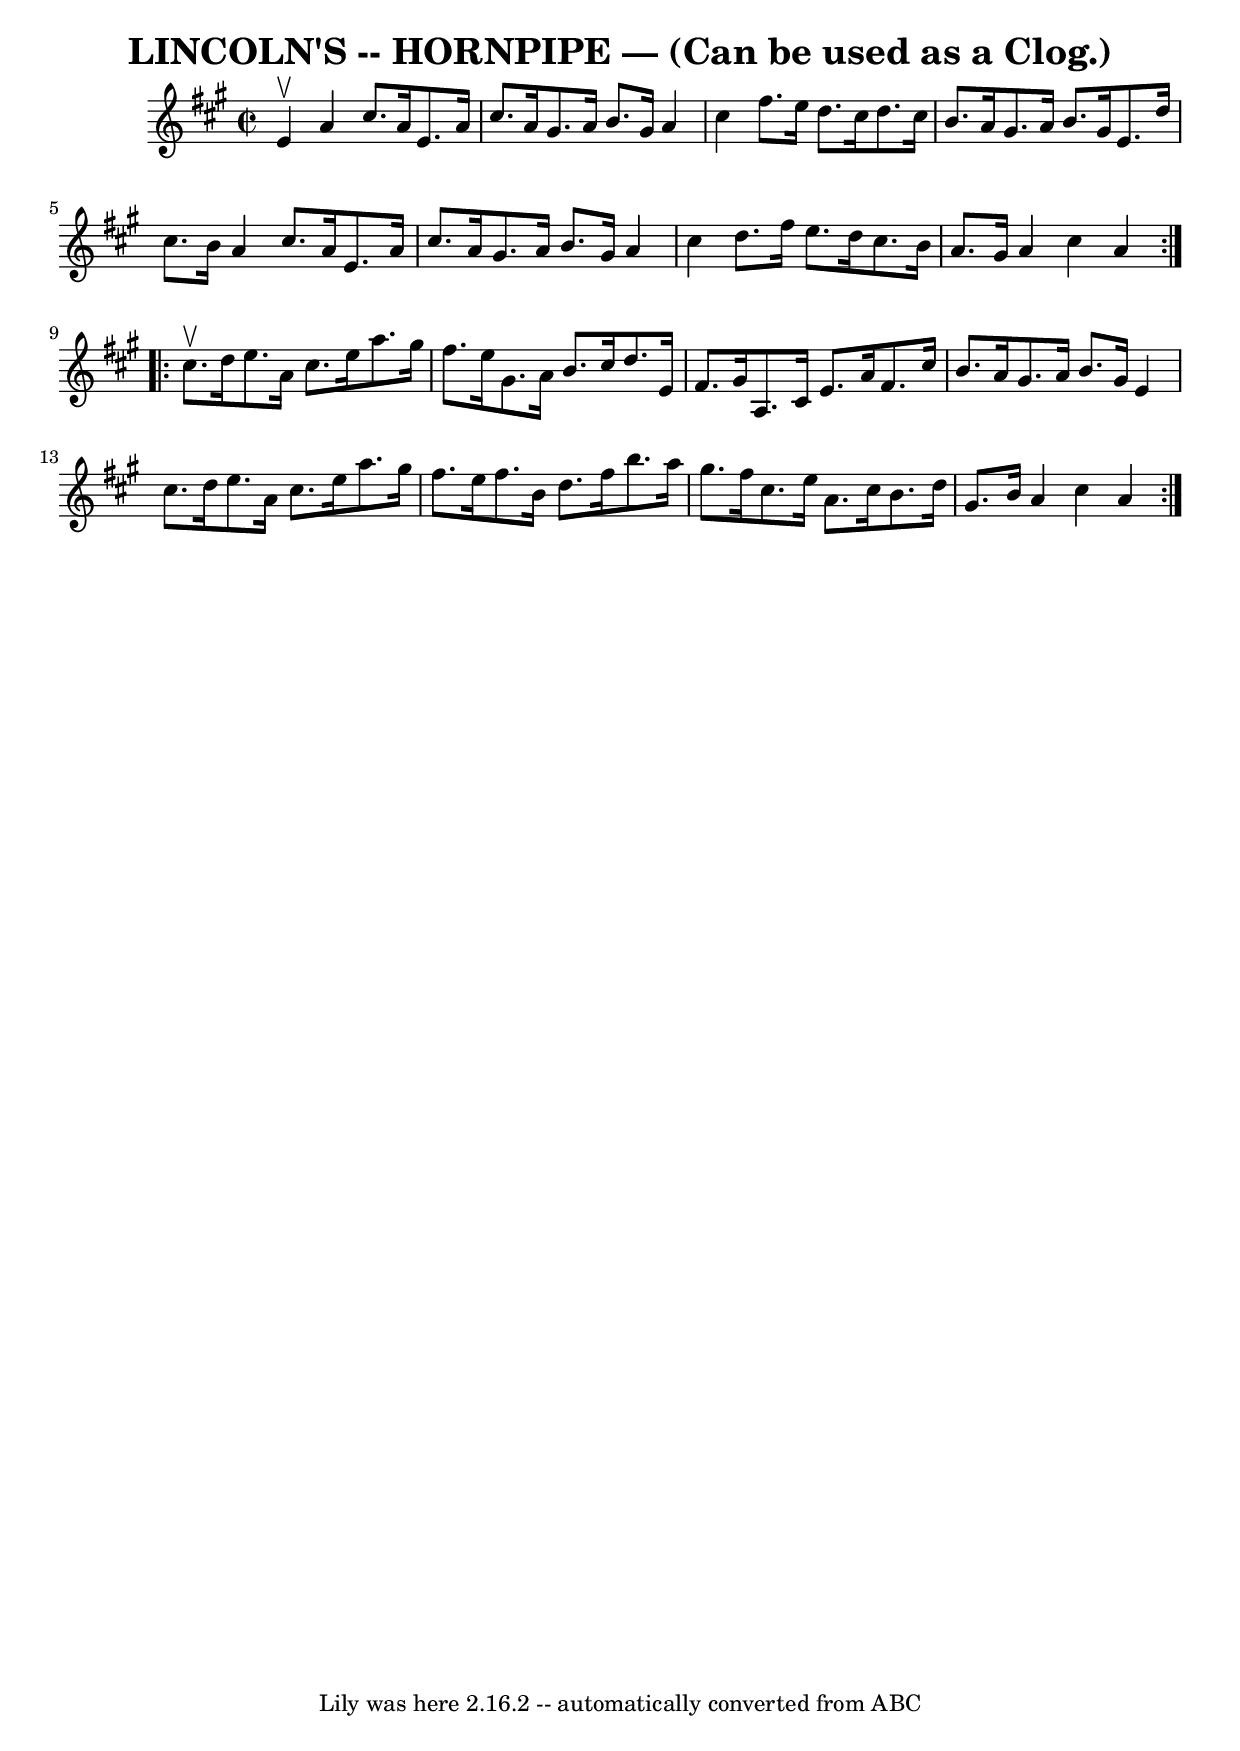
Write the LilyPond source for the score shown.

\version "2.7.40"
\include "Mammoth.ily"
\header {
	%% book = "Ryan's Mammoth Collection of Fiddle Tunes"
	crossRefNumber = "1"
	footnotes = ""
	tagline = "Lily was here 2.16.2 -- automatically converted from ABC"
	title = "LINCOLN'S -- HORNPIPE — (Can be used as a Clog.)"
}
voicedefault =  {


\repeat volta 2 {
\override Staff.TimeSignature #'style = #'C
 \time 2/2 \key a \major e'4^\upbow       |
 a'4 cis''8. a'16  
 e'8. a'16 cis''8. a'16    |
 gis'8. a'16 b'8.    
gis'16 a'4 cis''4    |
 fis''8. e''16 d''8. cis''16    
d''8. cis''16 b'8. a'16    |
 gis'8. a'16 b'8. gis'16 
 e'8. d''16 cis''8. b'16    |
     |
 a'4 cis''8.   
 a'16 e'8. a'16 cis''8. a'16    |
 gis'8. a'16 b'8.   
 gis'16 a'4 cis''4    |
 d''8. fis''16 e''8. d''16    
cis''8. b'16 a'8. gis'16    |
 a'4 cis''4 a'4    }     
\repeat volta 2 { cis''8.^\upbow d''16        |
 e''8. a'16    
cis''8. e''16 a''8. gis''16 fis''8. e''16    |
 gis'8.   
 a'16 b'8. cis''16 d''8. e'16 fis'8. gis'16    |
 a8. 
 cis'16 e'8. a'16 fis'8. cis''16 b'8. a'16    |
   
gis'8. a'16 b'8. gis'16 e'4 cis''8. d''16    |
     
|
 e''8. a'16 cis''8. e''16 a''8. gis''16 fis''8.    
e''16    |
 fis''8. b'16 d''8. fis''16 b''8. a''16    
gis''8. fis''16    |
 cis''8. e''16 a'8. cis''16 b'8.    
d''16 gis'8. b'16    |
 a'4 cis''4 a'4    }   
}

\score{
    <<

	\context Staff="default"
	{
	    \voicedefault 
	}

    >>
	\layout {
	}
	\midi {}
}
